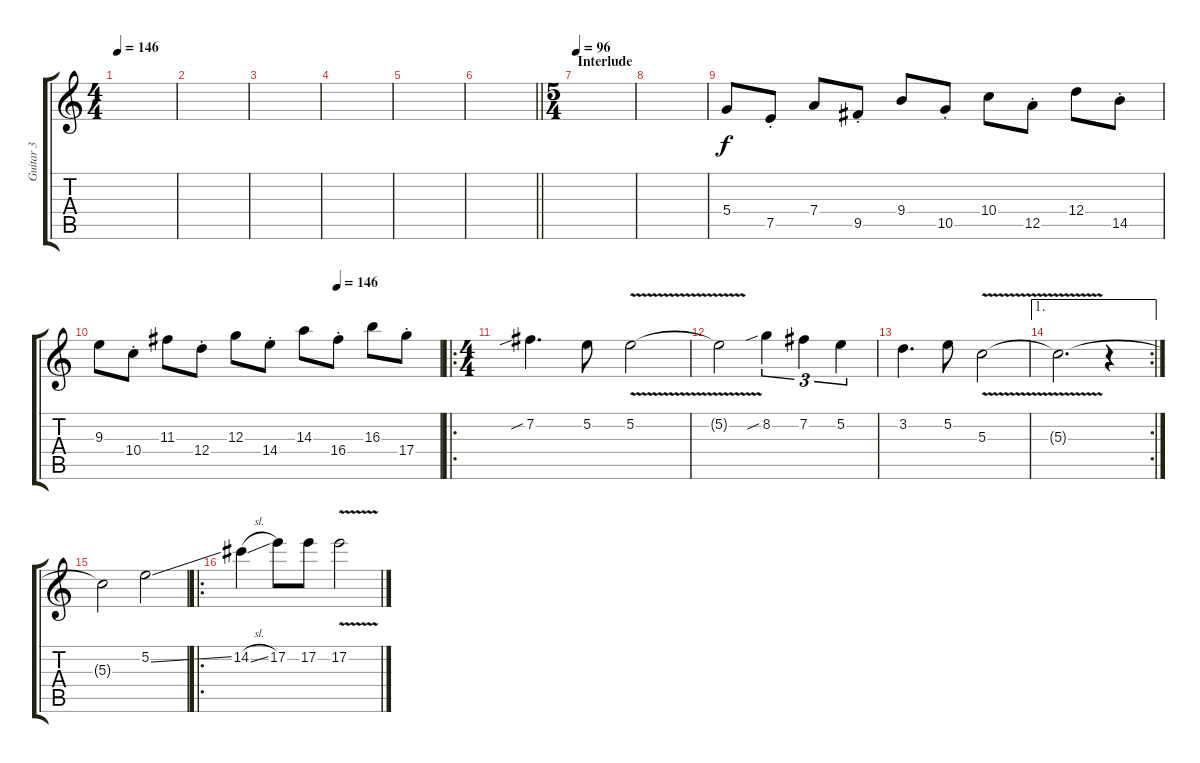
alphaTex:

\track ("Guitar 3" "Guitar 3") {instrument overdrivenguitar}
\staff {score tabs}
\tuning (E4 B3 G3 D3 A2 E2) {hide}
\ts (4 4)
\tempo 146
\clef g2
\ks c
|
|
|
|
|
\barLineRight lightlight
|
\ts (5 4)
\section ("" "Interlude")
\tempo 96
|
|
5.4.8 7.5{st}.8 7.4.8 9.5{st}.8 9.4.8 10.5{st}.8 10.4.8 12.5{st}.8 12.4.8 14.5{st}.8 |
\tempo (146 0.7)
9.3.8 10.4{st}.8 11.3.8 12.4{st}.8 12.3.8 14.4{st}.8 14.3.8 16.4{st}.8 16.3.8 17.4{st}.8 |
\ro
\ts (4 4)
7.2{sib}.4{d} 5.2.8 5.2{v}.2 |
5.2{t}.2 8.2{sib}.4{tu (3 2)} 7.2.4{tu (3 2)} 5.2.4{tu (3 2)} |
3.2.4{d} 5.2.8 5.3{v}.2 |
\ae 1
\rc 2
5.3{t}.2{d} r.4 |
5.3{t}.2 5.2{ss}.2 |
\ro
14.2{sl}.4 17.2.8 17.2.8 17.2{v}.2
